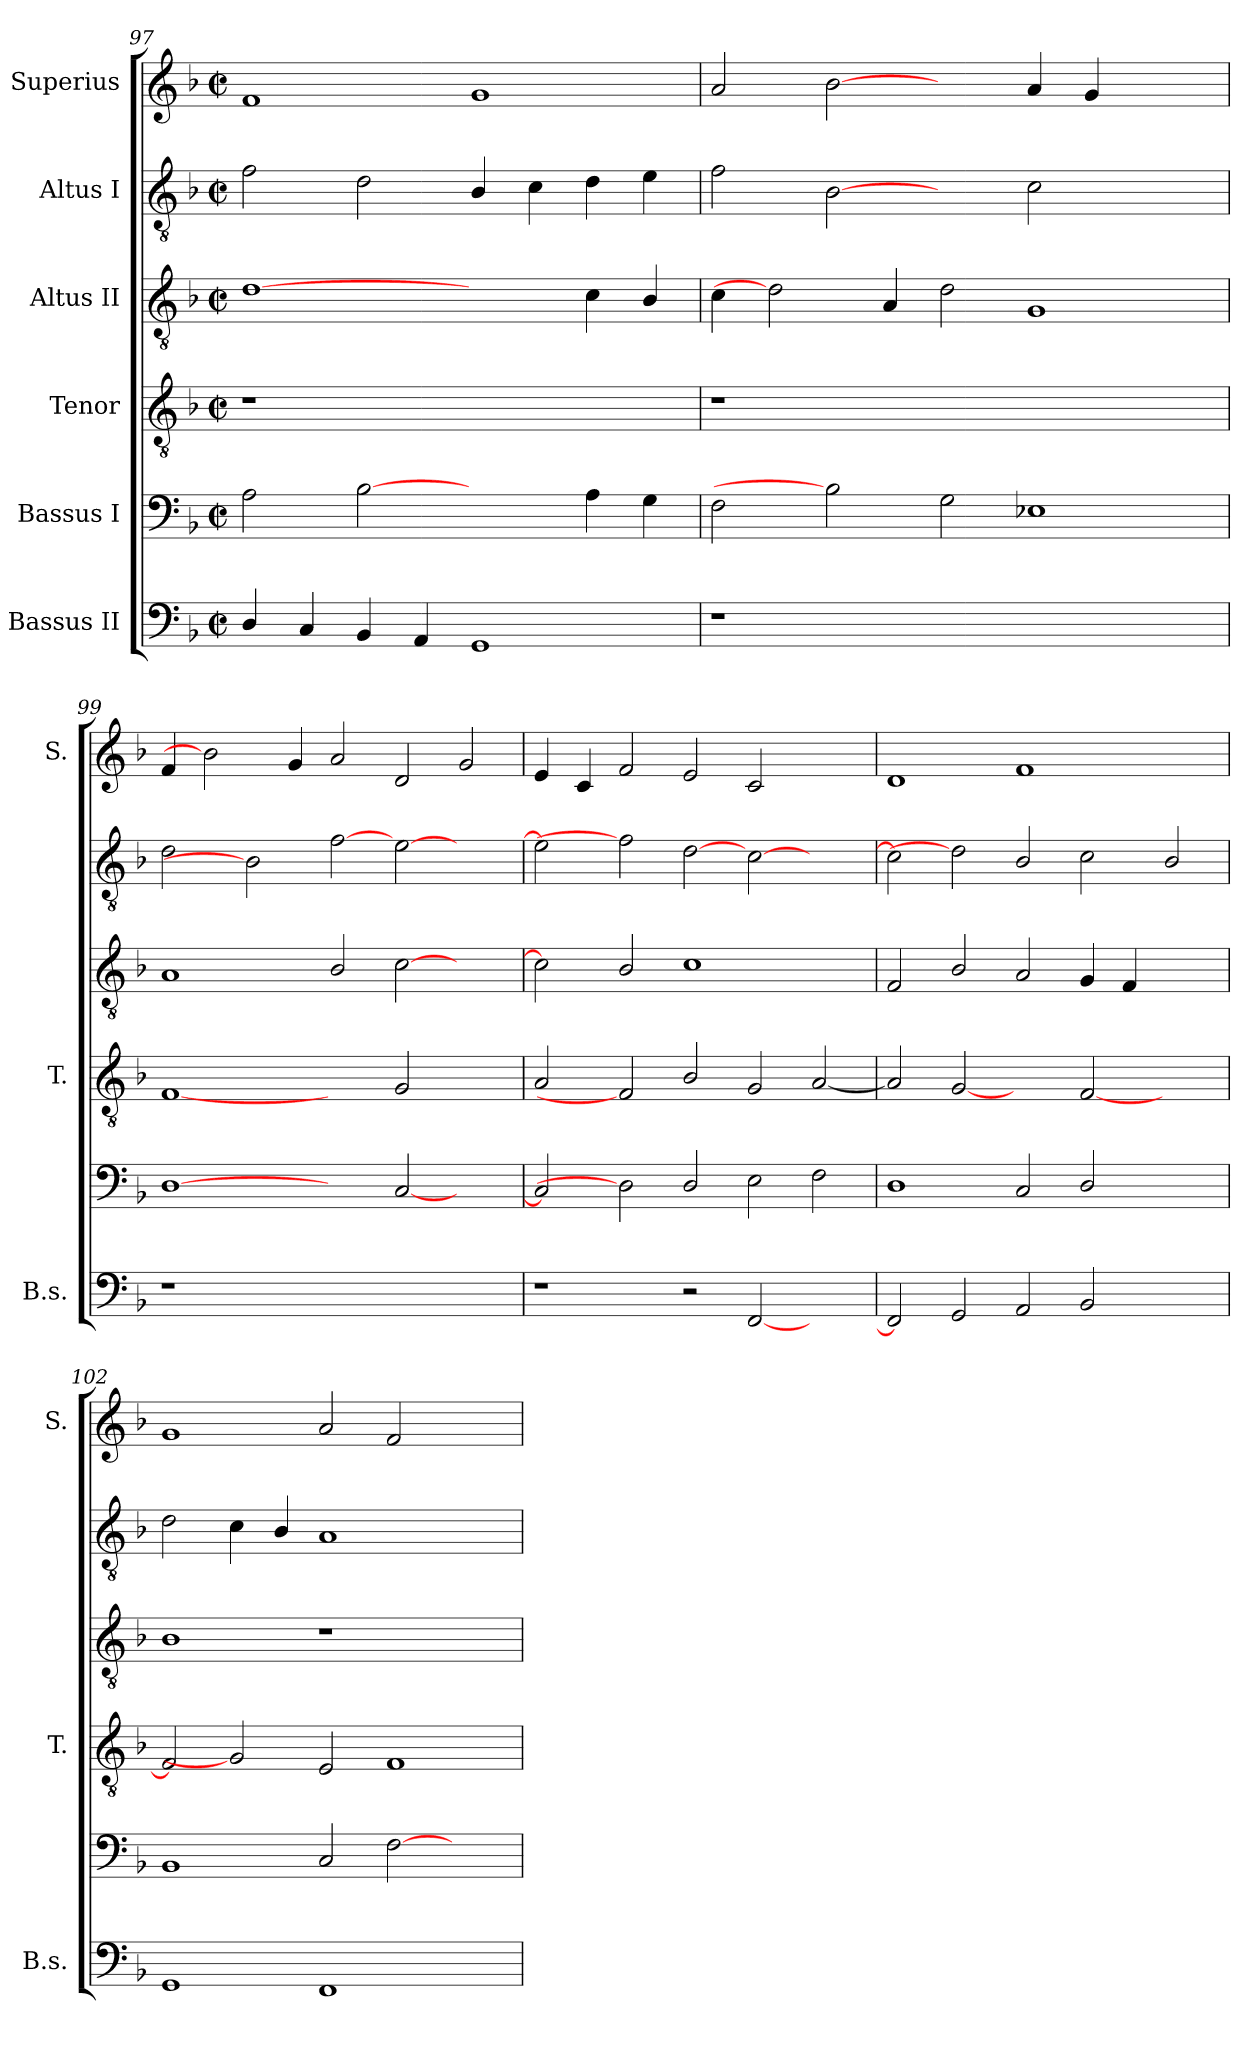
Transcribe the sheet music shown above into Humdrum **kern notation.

**kern	**kern	**kern	**kern	**kern	**kern
*part6	*part5	*part4	*part3	*part2	*part1
*staff6	*staff5	*staff4	*staff3	*staff2	*staff1
*I"Bassus II	*I"Bassus I	*I"Tenor	*I"Altus II	*I"Altus I	*I"Superius
*I'B.s.	*	*I'T.	*	*	*I'S.
*clefF4	*clefF4	*clefGv2	*clefGv2	*clefGv2	*clefG2
*	*	*ITrd7c12	*ITrd7c12	*ITrd7c12	*
*k[b-]	*k[b-]	*k[b-]	*k[b-]	*k[b-]	*k[b-]
*d:	*d:	*d:	*d:	*d:	*d:
*M2/2	*M2/2	*M2/2	*M2/2	*M2/2	*M2/2
*met(c|)	*met(c|)	*met(c|)	*met(c|)	*met(c|)	*met(c|)
=97	=97	=97	=97	=97	=97
!	!	!LO:N:vis=1	!	!	!
4Di/	2Ai\	1r	[1Di	2Fi\	1fi
4Ci/	.	.	.	.	.
4BB-i/	[2B-i	.	.	2Di\	.
4AAi/	.	.	.	.	.
1GGi	2ryy	1ryy	2ryy	4BB-i/	1gi
.	.	.	.	4Ci\	.
.	4Ai\	.	4Ci\	4Di\	.
.	4Gi\	.	4BB-i/	4Ei\	.
=98	=98	=98	=98	=98	=98
!LO:N:vis=1	!	!LO:N:vis=1	!	!	!
1r	2Fi\	1r	4Ci\	2Fi\	2ai/
.	.	.	2Di]	.	.
.	2B-i]	.	.	[2BB-i	[2b-i
.	.	.	4AAi/	.	.
1.ryy	2Gi\	1.ryy	2Di\	2ryy	2ryy
.	1E-Xi	.	1GGi	2Ci\	4ai/
.	.	.	.	.	4gi/
.	.	.	.	2ryy	2ryy
=99	=99	=99	=99	=99	=99
!LO:N:vis=1	!	!	!	!	!
1r	[1Di	[1FFi	1AAi	2Di\	4fi/
.	.	.	.	.	2b-i]
.	.	.	.	2BB-i]	.
.	.	.	.	.	4gi/
1.ryy	2ryy	2ryy	2BB-i/	[2Fi	2ai/
.	[<2Ci/	2GGi/	[>2Ci\	[>2Ei\	2di/
.	2ryy	2ryy	2ryy	2ryy	2gi/
!!LO:LB:g=z
=100	=100	=100	=100	=100	=100
1r	2Ci/]	2AAi/	2Ci\]	2Ei\]	4ei/
.	.	.	.	.	4ci/
.	2Di]	2FFi]	2BB-i/	2Fi]	2fi/
2r	2Di/	2BB-i/	1Ci	[2Di	2ei/
[<2FFi/	2Ei\	2GGi/	.	[>2Ci\	2ci/
2ryy	2Fi\	[<2AAi/	2ryy	2ryy	2ryy
=101	=101	=101	=101	=101	=101
2FFi/]	1Di	2AAi/]	2FFi/	2Ci\]	1di
2GGi/	.	[2GGi	2BB-i/	2Di]	.
2AAi/	2Ci/	2ryy	2AAi/	2BB-i/	1fi
2BB-i/	2Di/	[<2FFi/	4GGi/	2Ci\	.
.	.	.	4FFi/	.	.
2ryy	2ryy	2ryy	2ryy	2BB-i/	2ryy
=102	=102	=102	=102	=102	=102
1GGi	1BB-i	2FFi/]	1BB-i	2Di\	1gi
.	.	2GGi]	.	4Ci\	.
.	.	.	.	4BB-i/	.
1FFi	2Ci/	2EEi/	1r	1AAi	2ai/
.	[>2Fi\	1FFi	.	.	2fi/
2ryy	2ryy	.	2ryy	2ryy	2ryy
=	=	=	=	=	=
*-	*-	*-	*-	*-	*-
